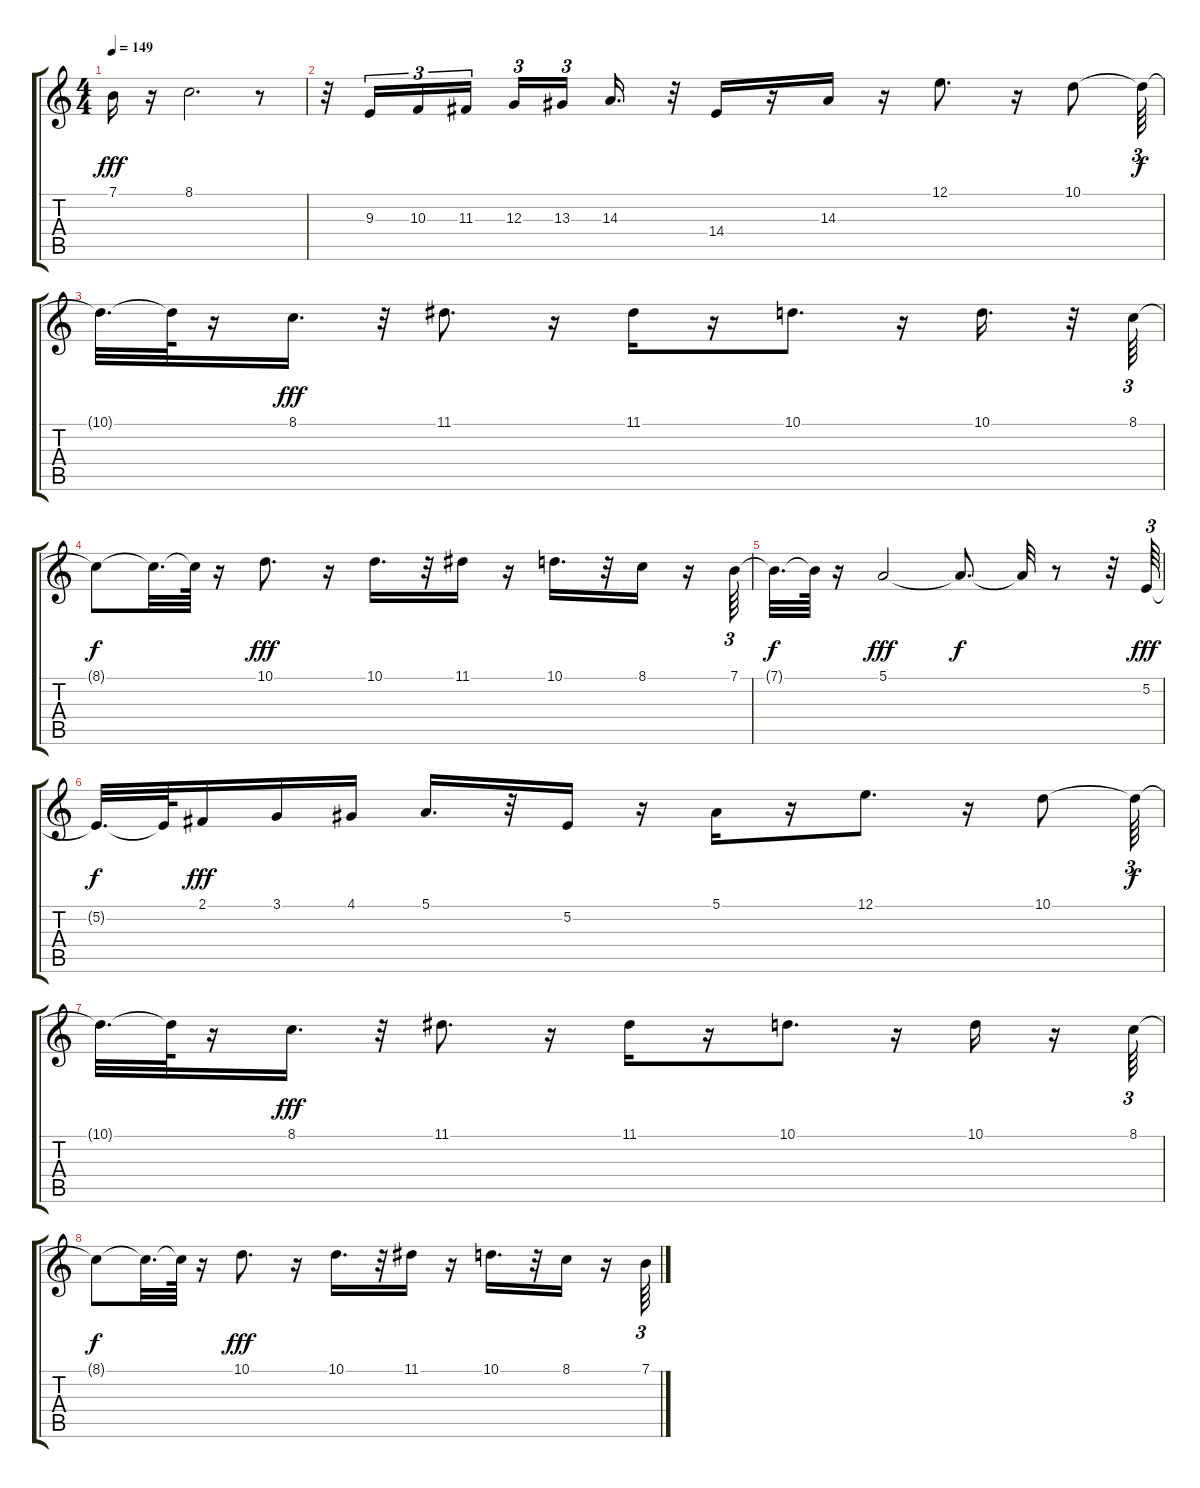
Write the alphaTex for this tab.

\track "" {instrument lead8bassandlead}
\staff {score tabs}
\tuning (E4 B3 G3 D3 A2 E2) {hide}
\ts (4 4)
\tempo 149
\clef g2
\ks c
7.1.16{dy fff} r.16 8.1.2{d} r.8 |
r.32 9.3.16{tu (3 2)} 10.3.16{tu (3 2)} 11.3.16{tu (3 2)} 12.3.16{tu (3 2)} 13.3.16{tu (3 2)} 14.3.16{d} r.32 14.4.16 r.16 14.3.16 r.16 12.1.8{d} r.16 10.1.8 10.1{t}.64{tu (3 2) dy f} |
10.1{t}.32{d} 10.1{t}.64 r.16 8.1.16{d dy fff} r.32 11.1.8{d} r.16 11.1.16 r.16 10.1.8{d} r.16 10.1.16{d} r.32 8.1.64{tu (3 2)} |
8.1{t}.8{dy f} 8.1{t}.32{d} 8.1{t}.64 r.16 10.1.8{d dy fff} r.16 10.1.16{d} r.32 11.1.16 r.16 10.1.16{d} r.32 8.1.16 r.16 7.1.64{tu (3 2)} |
7.1{t}.32{d dy f} 7.1{t}.64 r.16 5.1.2{dy fff} 5.1{t}.8{d dy f} 5.1{t}.32 r.8 r.32 5.2.64{tu (3 2) dy fff} |
5.2{t}.32{d dy f} 5.2{t}.64 2.1.16{dy fff} 3.1.16 4.1.16 5.1.16{d} r.32 5.2.16 r.16 5.1.16 r.16 12.1.8{d} r.16 10.1.8 10.1{t}.64{tu (3 2) dy f} |
10.1{t}.32{d} 10.1{t}.64 r.16 8.1.16{d dy fff} r.32 11.1.8{d} r.16 11.1.16 r.16 10.1.8{d} r.16 10.1.16 r.16 8.1.64{tu (3 2)} |
8.1{t}.8{dy f} 8.1{t}.32{d} 8.1{t}.64 r.16 10.1.8{d dy fff} r.16 10.1.16{d} r.32 11.1.16 r.16 10.1.16{d} r.32 8.1.16 r.16 7.1.64{tu (3 2)}
